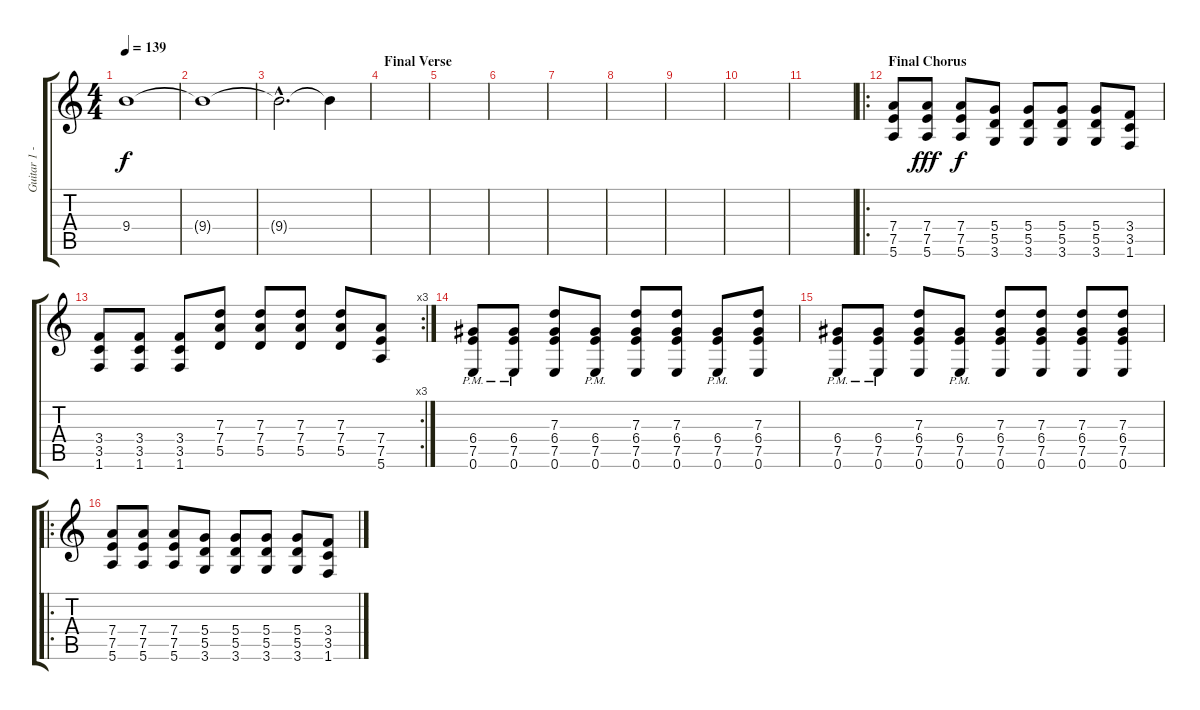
\track ("Guitar 1 - Overdriven" "Guitar 1 -") {instrument overdrivenguitar}
\staff {score tabs}
\tuning (E4 B3 G3 D3 A2 E2) {hide}
\ts (4 4)
\tempo 139
\clef g2
\ks c
9.4{t}.1{dy f} |
9.4{t}.1 |
9.4{hac t}.2{d} 9.4{t}.4 |
\section ("" "Final Verse")
|
|
|
|
|
|
|
|
\ro
\section ("" "Final Chorus")
(7.4 7.5 5.6).8 (7.4 7.5 5.6).8{dy fff} (7.4 7.5 5.6).8{dy f} (5.4 5.5 3.6).8 (5.4 5.5 3.6).8 (5.4 5.5 3.6).8 (5.4 5.5 3.6).8 (3.4 3.5 1.6).8 |
\rc 3
(3.4 3.5 1.6).8 (3.4 3.5 1.6).8 (3.4 3.5 1.6).8 (7.3 7.4 5.5).8 (7.3 7.4 5.5).8 (7.3 7.4 5.5).8 (7.3 7.4 5.5).8 (7.4 7.5 5.6).8 |
(6.4{pm} 7.5{pm} 0.6{pm}).8 (6.4{pm} 7.5{pm} 0.6{pm}).8 (7.3 6.4 7.5 0.6).8 (6.4{pm} 7.5{pm} 0.6{pm}).8 (7.3 6.4 7.5 0.6).8 (7.3 6.4 7.5 0.6).8 (6.4{pm} 7.5{pm} 0.6{pm}).8 (7.3 6.4 7.5 0.6).8 |
(6.4{pm} 7.5{pm} 0.6{pm}).8 (6.4{pm} 7.5{pm} 0.6{pm}).8 (7.3 6.4 7.5 0.6).8 (6.4{pm} 7.5{pm} 0.6{pm}).8 (7.3 6.4 7.5 0.6).8 (7.3 6.4 7.5 0.6).8 (7.3 6.4 7.5 0.6).8 (7.3 6.4 7.5 0.6).8 |
\ro
(7.4 7.5 5.6).8 (7.4 7.5 5.6).8 (7.4 7.5 5.6).8 (5.4 5.5 3.6).8 (5.4 5.5 3.6).8 (5.4 5.5 3.6).8 (5.4 5.5 3.6).8 (3.4 3.5 1.6).8
